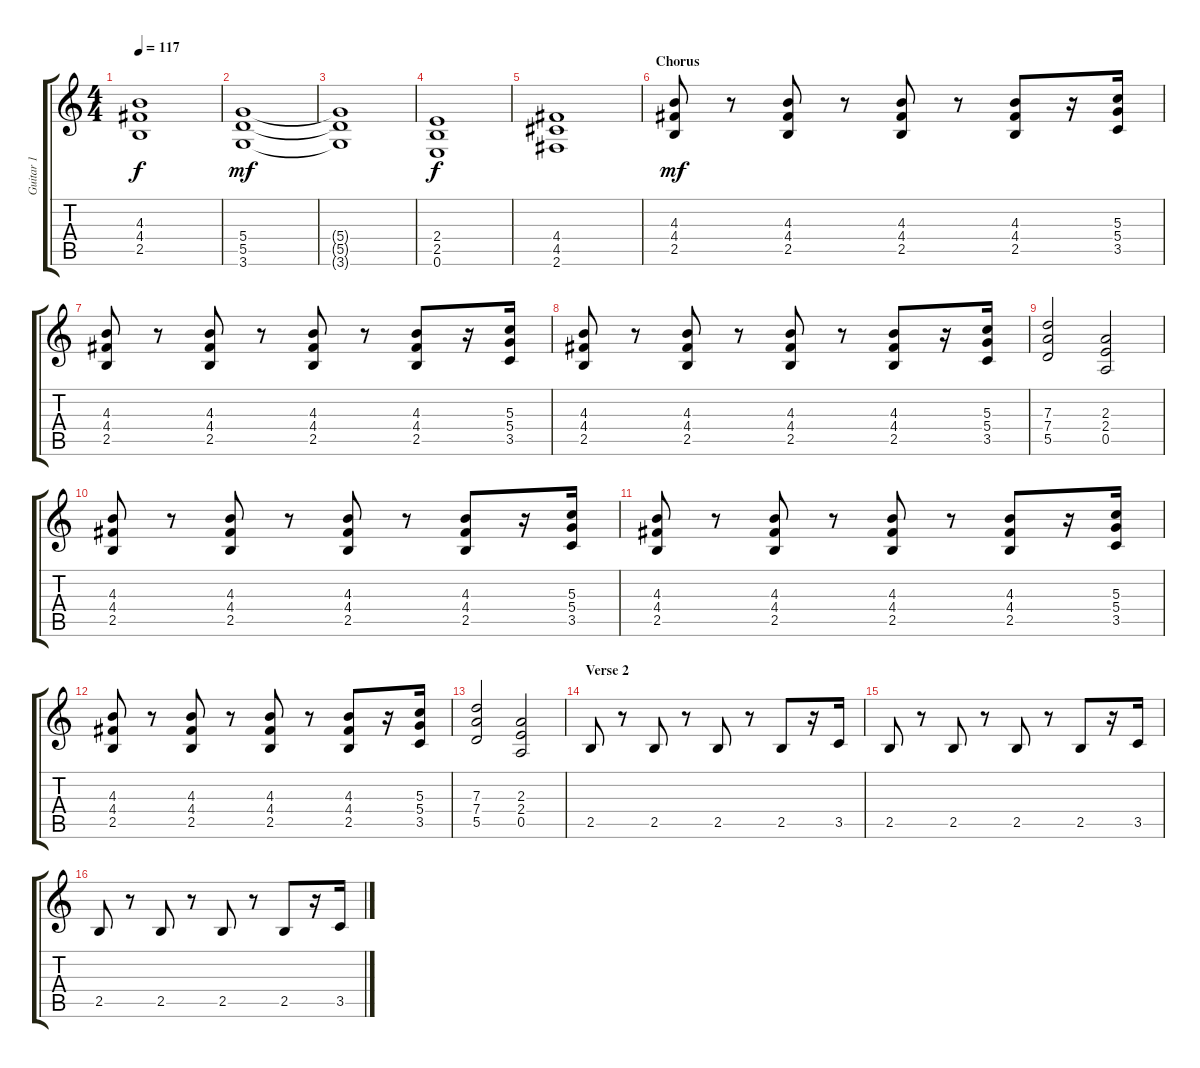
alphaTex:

\track ("Guitar 1" "Guitar 1") {instrument overdrivenguitar}
\staff {score tabs}
\tuning (E4 B3 G3 D3 A2 E2) {hide}
\ts (4 4)
\tempo 117
\clef g2
\ks c
(4.3{t} 4.4{t} 2.5{t}).1{dy f} |
(5.4 5.5 3.6).1{dy mf} |
(5.4{t} 5.5{t} 3.6{t}).1 |
(2.4 2.5 0.6).1{dy f} |
(4.4 4.5 2.6).1 |
\section ("" "Chorus")
(4.3 4.4 2.5).8{dy mf} r.8 (4.3 4.4 2.5).8 r.8 (4.3 4.4 2.5).8 r.8 (4.3 4.4 2.5).8 r.16 (5.3 5.4 3.5).16 |
(4.3 4.4 2.5).8 r.8 (4.3 4.4 2.5).8 r.8 (4.3 4.4 2.5).8 r.8 (4.3 4.4 2.5).8 r.16 (5.3 5.4 3.5).16 |
(4.3 4.4 2.5).8 r.8 (4.3 4.4 2.5).8 r.8 (4.3 4.4 2.5).8 r.8 (4.3 4.4 2.5).8 r.16 (5.3 5.4 3.5).16 |
(7.3 7.4 5.5).2 (2.3 2.4 0.5).2 |
(4.3 4.4 2.5).8 r.8 (4.3 4.4 2.5).8 r.8 (4.3 4.4 2.5).8 r.8 (4.3 4.4 2.5).8 r.16 (5.3 5.4 3.5).16 |
(4.3 4.4 2.5).8 r.8 (4.3 4.4 2.5).8 r.8 (4.3 4.4 2.5).8 r.8 (4.3 4.4 2.5).8 r.16 (5.3 5.4 3.5).16 |
(4.3 4.4 2.5).8 r.8 (4.3 4.4 2.5).8 r.8 (4.3 4.4 2.5).8 r.8 (4.3 4.4 2.5).8 r.16 (5.3 5.4 3.5).16 |
(7.3 7.4 5.5).2 (2.3 2.4 0.5).2 |
\section ("" "Verse 2")
2.5.8 r.8 2.5.8 r.8 2.5.8 r.8 2.5.8 r.16 3.5.16 |
2.5.8 r.8 2.5.8 r.8 2.5.8 r.8 2.5.8 r.16 3.5.16 |
2.5.8 r.8 2.5.8 r.8 2.5.8 r.8 2.5.8 r.16 3.5.16
